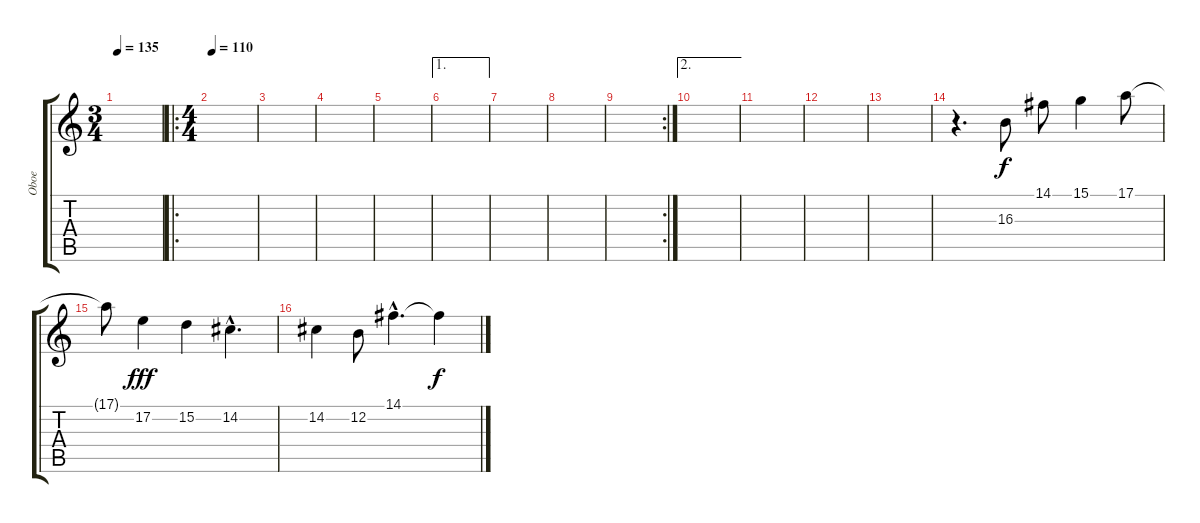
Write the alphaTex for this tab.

\track ("Oboe" "Oboe") {instrument oboe}
\staff {score tabs}
\tuning (E4 B3 G3 D3 A2 E2) {hide}
\ts (3 4)
\tempo 135
\clef g2
\ks c
|
\ro
\ts (4 4)
\tempo 110
|
|
|
|
\ae 1
|
|
|
\rc 2
|
\ae 2
|
|
|
|
r.4{d} 16.3.8 14.1.8 15.1.4 17.1.8 |
17.1{t}.8{dy f} 17.2.4{dy fff} 15.2.4 14.2{hac}.4{d} |
14.2.4 12.2.8 14.1{hac}.4{d} 14.1{t}.4{dy f}
